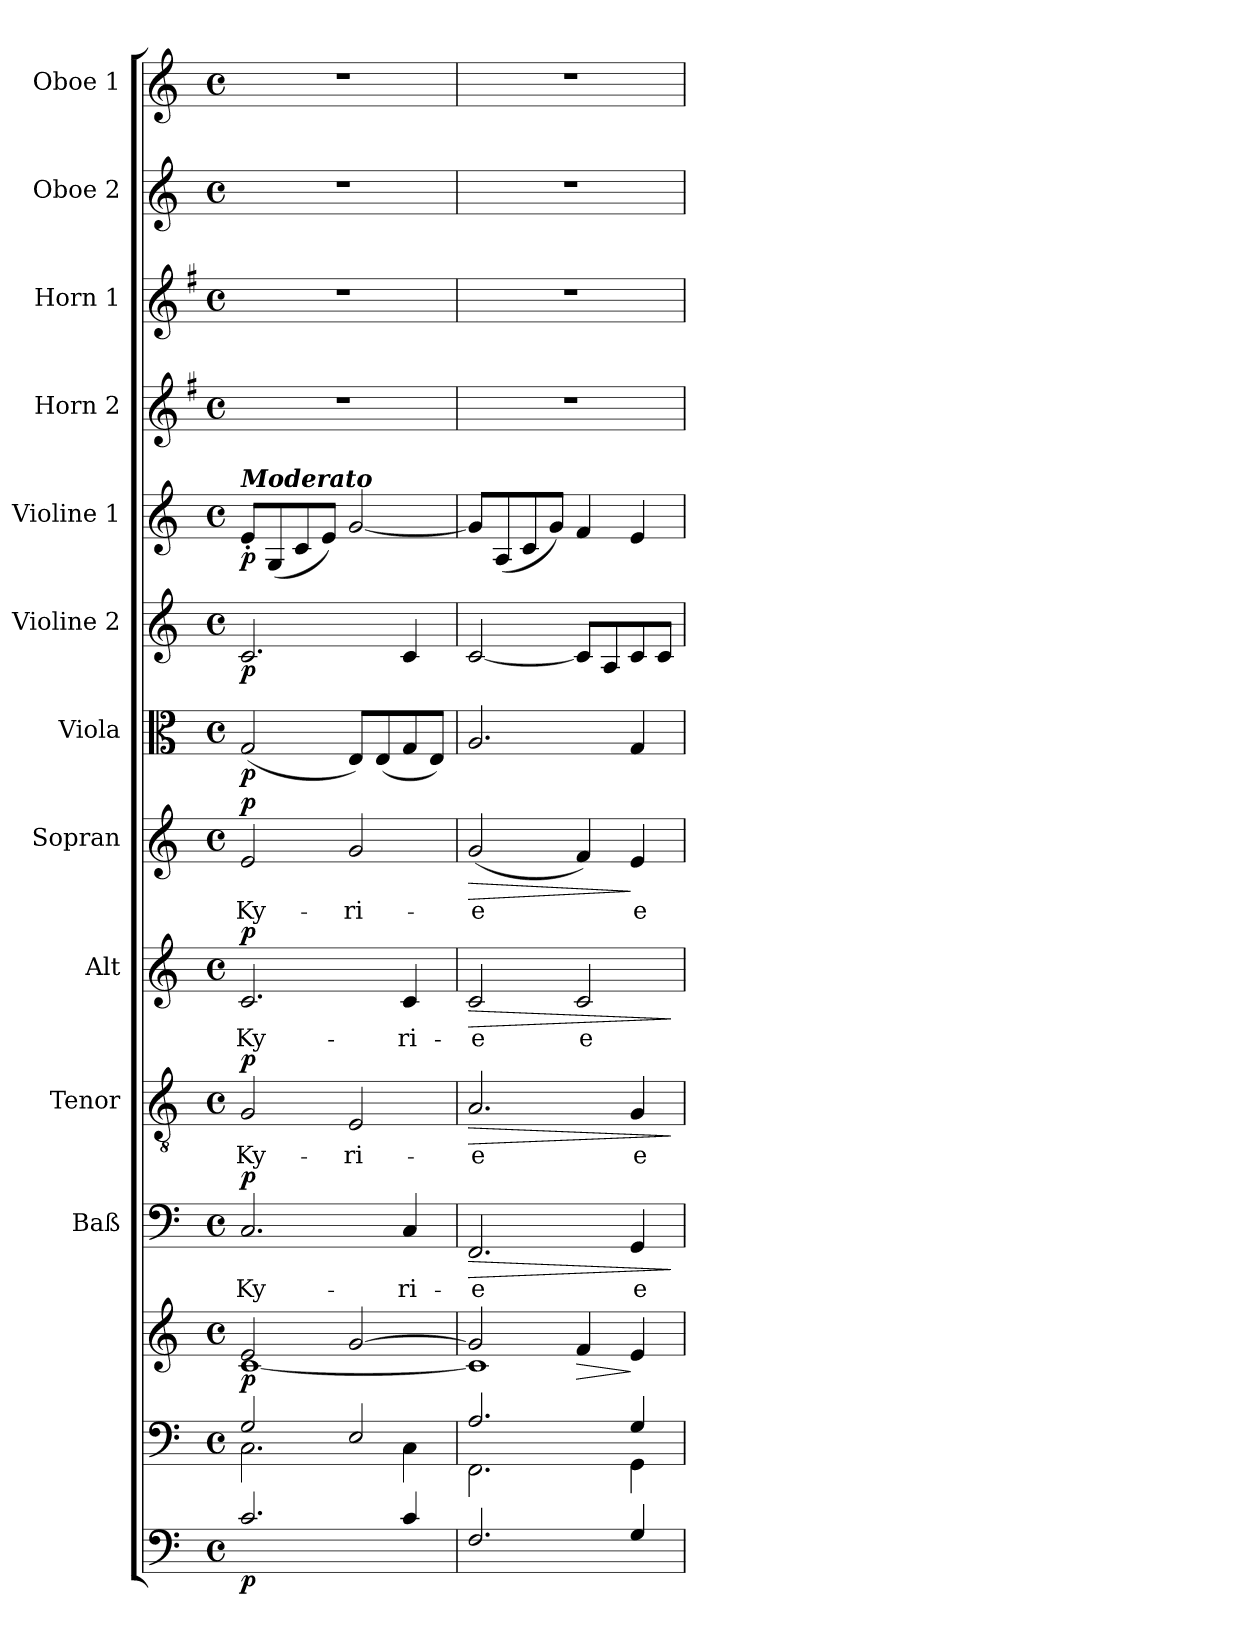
**kern	**dynam	**kern	**kern	**dynam	**kern	**text	**dynam	**kern	**text	**dynam	**kern	**text	**dynam	**kern	**text	**dynam	**kern	**dynam	**kern	**dynam	**kern	**dynam	**kern	**kern	**kern	**kern
*part13	*part13	*part12	*part12	*part12	*part11	*part11	*part11	*part10	*part10	*part10	*part9	*part9	*part9	*part8	*part8	*part8	*part7	*part7	*part6	*part6	*part5	*part5	*part4	*part3	*part2	*part1
*staff14	*staff14	*staff13	*staff12	*staff12/13	*staff11	*staff11	*staff11	*staff10	*staff10	*staff10	*staff9	*staff9	*staff9	*staff8	*staff8	*staff8	*staff7	*staff7	*staff6	*staff6	*staff5	*staff5	*staff4	*staff3	*staff2	*staff1
*	*	*	*	*	*I"Baß	*	*	*I"Tenor	*	*	*I"Alt	*	*	*I"Sopran	*	*	*I"Viola	*	*I"Violine 2	*	*I"Violine 1	*	*I"Horn 2	*I"Horn 1	*I"Oboe 2	*I"Oboe 1
*	*	*	*	*	*I'Baß	*	*	*I'Ten	*	*	*I'Alt	*	*	*I'Sop	*	*	*I'Vla.	*	*I'Vln. 2	*	*I'Vln. 1	*	*I'Hrn. 2	*I'Hrn. 1	*I'Ob. 2	*I'Ob. 1
*clefF4	*	*clefF4	*clefG2	*	*clefF4	*	*	*clefGv2	*	*	*clefG2	*	*	*clefG2	*	*	*clefC3	*	*clefG2	*	*clefG2	*	*clefG2	*clefG2	*clefG2	*clefG2
*ITrd7c12	*	*	*	*	*	*	*	*	*	*	*	*	*	*	*	*	*	*	*	*	*	*	*ITrd4c7	*ITrd4c7	*	*
*k[]	*	*k[]	*k[]	*	*k[]	*	*	*k[]	*	*	*k[]	*	*	*k[]	*	*	*k[]	*	*k[]	*	*k[]	*	*k[]	*k[]	*k[]	*k[]
*C:	*	*C:	*C:	*	*C:	*	*	*C:	*	*	*C:	*	*	*C:	*	*	*C:	*	*C:	*	*C:	*	*C:	*C:	*C:	*C:
*M4/4	*	*M4/4	*M4/4	*	*M4/4	*	*	*M4/4	*	*	*M4/4	*	*	*M4/4	*	*	*M4/4	*	*M4/4	*	*M4/4	*	*M4/4	*M4/4	*M4/4	*M4/4
*met(c)	*	*met(c)	*met(c)	*	*met(c)	*	*	*met(c)	*	*	*met(c)	*	*	*met(c)	*	*	*met(c)	*	*met(c)	*	*met(c)	*	*met(c)	*met(c)	*met(c)	*met(c)
=1	=1	=1	=1	=1	=1	=1	=1	=1	=1	=1	=1	=1	=1	=1	=1	=1	=1	=1	=1	=1	=1	=1	=1	=1	=1	=1
*	*	*^	*^	*	*	*	*	*	*	*	*	*	*	*	*	*	*	*	*	*	*	*	*	*	*	*
!	!	!	!	!	!	!	!	!	!	!	!	!	!	!	!	!	!	!	!	!	!	!	!LO:TX:a:Bi:t=Moderato	!	!	!	!	!
!	!LO:DY:b	!	!	!	!	!LO:DY:b	!	!LO:LY:b	!LO:DY:a	!	!LO:LY:b	!LO:DY:a	!	!LO:LY:b	!LO:DY:a	!	!LO:LY:b	!LO:DY:a	!	!LO:DY:b	!	!LO:DY:b	!	!LO:DY:b	!	!	!	!
2.C/	p	2G/	2.C\	2e/	[<1c	p	2.C/	Ky-	p	2G/	Ky-	p	2.c/	Ky-	p	2e/	Ky-	p	(<2G/	p	2.c/	p	8e'</L	p	1r	1r	1r	1r
.	.	.	.	.	.	.	.	.	.	.	.	.	.	.	.	.	.	.	.	.	.	.	(<8G/	.	.	.	.	.
.	.	.	.	.	.	.	.	.	.	.	.	.	.	.	.	.	.	.	.	.	.	.	8c/	.	.	.	.	.
.	.	.	.	.	.	.	.	.	.	.	.	.	.	.	.	.	.	.	.	.	.	.	8e/J)	.	.	.	.	.
!	!	!	!	!	!	!	!	!	!	!	!LO:LY:b	!	!	!	!	!	!LO:LY:b	!	!	!	!	!	!	!	!	!	!	!
.	.	2E/	.	[>2g/	.	.	.	.	.	2E/	-ri-	.	.	.	.	2g/	-ri-	.	8E/L)	.	.	.	[2g/	.	.	.	.	.
.	.	.	.	.	.	.	.	.	.	.	.	.	.	.	.	.	.	.	(<8E/	.	.	.	.	.	.	.	.	.
!	!	!	!	!	!	!	!	!LO:LY:b	!	!	!	!	!	!LO:LY:b	!	!	!	!	!	!	!	!	!	!	!	!	!	!
4C/	.	.	4C\	.	.	.	4C/	-ri-	.	.	.	.	4c/	-ri-	.	.	.	.	8G/	.	4c/	.	.	.	.	.	.	.
.	.	.	.	.	.	.	.	.	.	.	.	.	.	.	.	.	.	.	8E/J)	.	.	.	.	.	.	.	.	.
=2	=2	=2	=2	=2	=2	=2	=2	=2	=2	=2	=2	=2	=2	=2	=2	=2	=2	=2	=2	=2	=2	=2	=2	=2	=2	=2	=2	=2
!	!	!	!	!	!	!	!	!LO:LY:b	!LO:HP:b	!	!LO:LY:b	!LO:HP:b	!	!LO:LY:b	!LO:HP:b	!	!LO:LY:b	!LO:HP:b	!	!	!	!	!	!	!	!	!	!
2.FF/	.	2.A/	2.FF\	2g/]	1c]	.	2.FF/	-e	>	2.A/	-e	>	2c/	-e	>	(<2g/	-e	>	2.A/	.	[2c/	.	8g/L]	.	1r	1r	1r	1r
.	.	.	.	.	.	.	.	.	.	.	.	.	.	.	.	.	.	.	.	.	.	.	(<8A/	.	.	.	.	.
.	.	.	.	.	.	.	.	.	.	.	.	.	.	.	.	.	.	.	.	.	.	.	8c/	.	.	.	.	.
.	.	.	.	.	.	.	.	.	.	.	.	.	.	.	.	.	.	.	.	.	.	.	8g/J)	.	.	.	.	.
!	!	!	!	!	!	!LO:HP:b	!	!	!	!	!	!	!	!LO:LY:b	!	!	!	!	!	!	!	!	!	!	!	!	!	!
.	.	.	.	4f/	.	>	.	.	.	.	.	.	2c/	e-	.	4f/)	.	.	.	.	8c/L]	.	4f/	.	.	.	.	.
.	.	.	.	.	.	.	.	.	.	.	.	.	.	.	.	.	.	.	.	.	8A/	.	.	.	.	.	.	.
!	!	!	!	!	!	!	!	!LO:LY:b	!	!	!LO:LY:b	!	!	!	!	!	!LO:LY:b	!	!	!	!	!	!	!	!	!	!	!
4GG/	.	4G/	4GG\	4e/	.	]	4GG/	e-	.	4G/	e-	.	.	.	.	4e/	e-	]	4G/	.	8c/	.	4e/	.	.	.	.	.
.	.	.	.	.	.	.	.	.	.	.	.	.	.	.	.	.	.	.	.	.	8c/J	.	.	.	.	.	.	.
*	*	*v	*v	*	*	*	*	*	*	*	*	*	*	*	*	*	*	*	*	*	*	*	*	*	*	*	*	*
*	*	*	*v	*v	*	*	*	*	*	*	*	*	*	*	*	*	*	*	*	*	*	*	*	*	*	*	*
.	.	.	.	.	.	.	]	.	.	]	.	.	]	.	.	.	.	.	.	.	.	.	.	.	.	.
=	=	=	=	=	=	=	=	=	=	=	=	=	=	=	=	=	=	=	=	=	=	=	=	=	=	=
*-	*-	*-	*-	*-	*-	*-	*-	*-	*-	*-	*-	*-	*-	*-	*-	*-	*-	*-	*-	*-	*-	*-	*-	*-	*-	*-
